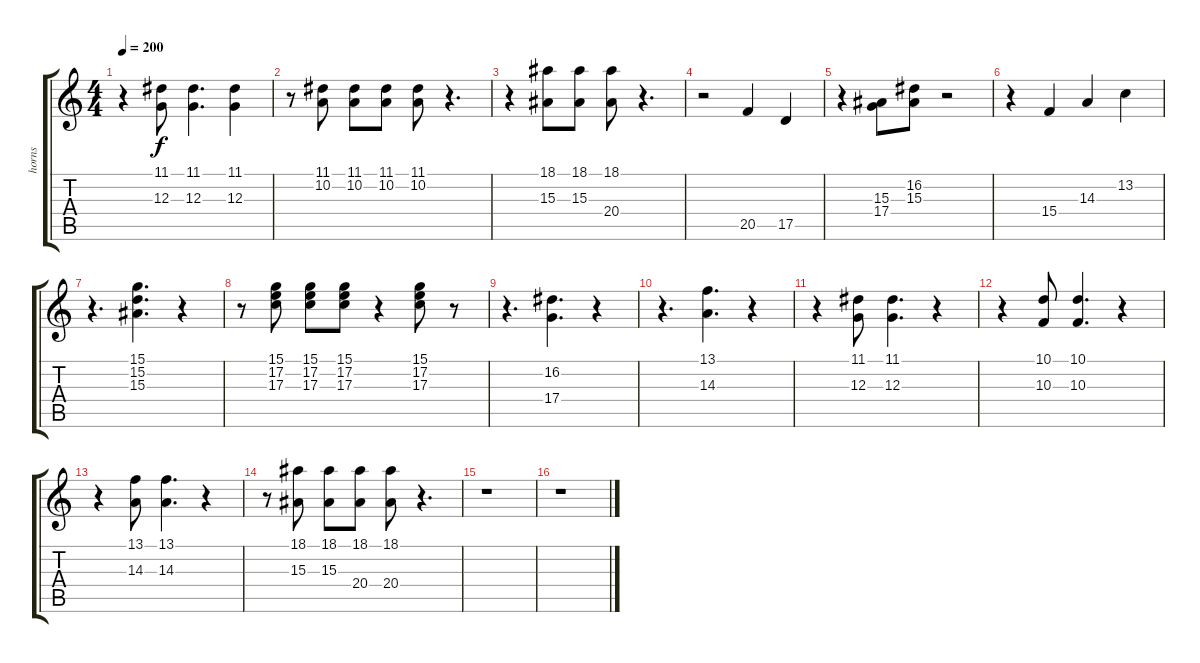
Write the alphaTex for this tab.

\track ("horns               " "horns     ") {instrument frenchhorn}
\staff {score tabs}
\tuning (E4 B3 G3 D3 A2 E2) {hide}
\ts (4 4)
\tempo 200
\clef g2
\ks c
r.4{dy f} (11.1 12.3).8 (11.1 12.3).4{d} (11.1 12.3).4 |
r.8 (11.1 10.2).8 (11.1 10.2).8 (11.1 10.2).8 (11.1 10.2).8 r.4{d} |
r.4 (18.1 15.3).8 (18.1 15.3).8 (18.1 20.4).8 r.4{d} |
r.2 20.5.4 17.5.4 |
r.4 (15.3 17.4).8 (16.2 15.3).8 r.2 |
r.4 15.4.4 14.3.4 13.2.4 |
r.4{d} (15.1 15.2 15.3).4{d} r.4 |
r.8 (15.1 17.2 17.3).8 (15.1 17.2 17.3).8 (15.1 17.2 17.3).8 r.4 (15.1 17.2 17.3).8 r.8 |
r.4{d} (16.2 17.4).4{d} r.4 |
r.4{d} (13.1 14.3).4{d} r.4 |
r.4 (11.1 12.3).8 (11.1 12.3).4{d} r.4 |
r.4 (10.1 10.3).8 (10.1 10.3).4{d} r.4 |
r.4 (13.1 14.3).8 (13.1 14.3).4{d} r.4 |
r.8 (18.1 15.3).8 (18.1 15.3).8 (18.1 20.4).8 (18.1 20.4).8 r.4{d} |
r.1 |
r.1
